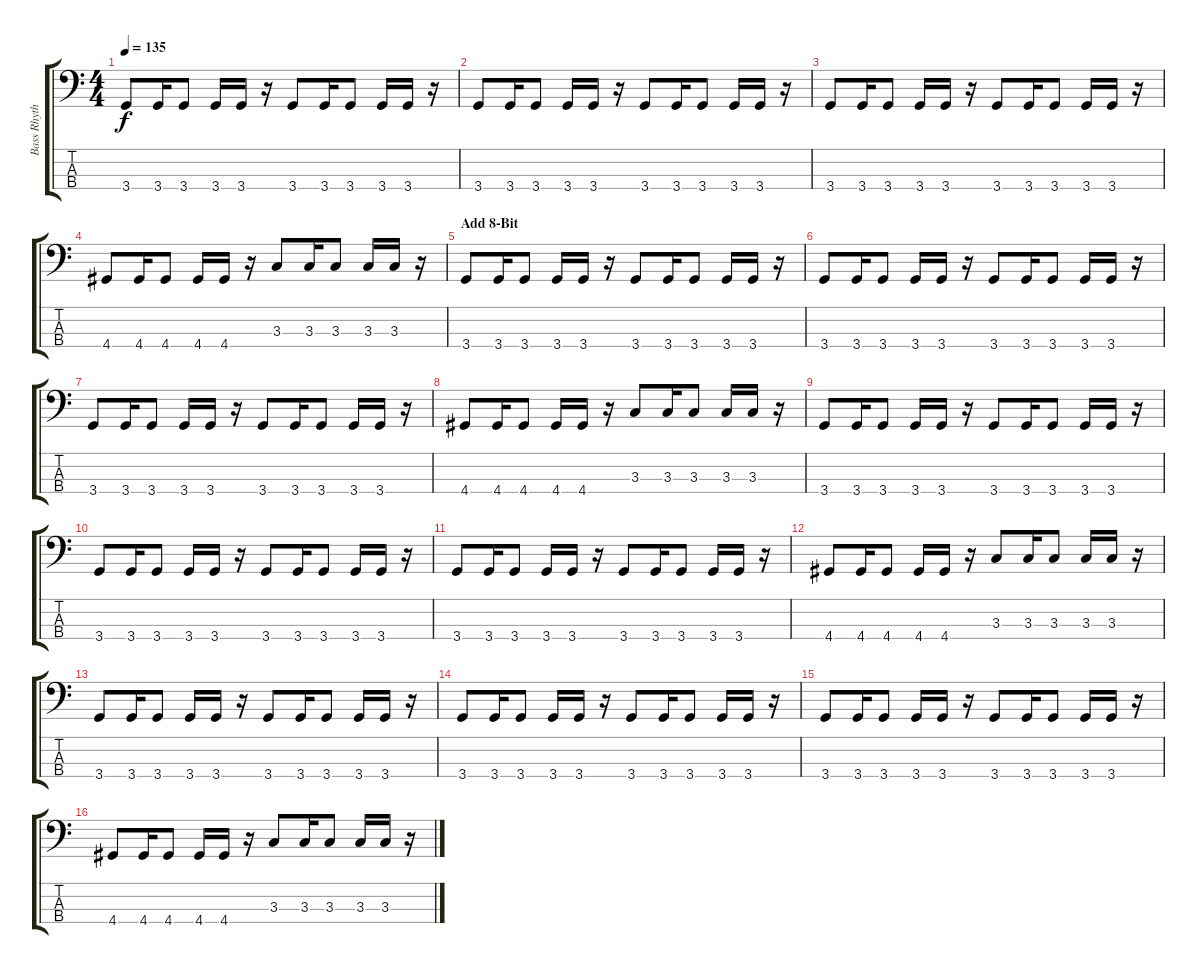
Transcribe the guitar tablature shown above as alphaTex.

\track ("Bass Rhythm" "Bass Rhyth") {instrument synthbass1}
\staff {score tabs}
\tuning (G2 D2 A1 E1) {hide}
\ts (4 4)
\tempo 135
\clef f4
\ks c
3.4.8{dy f} 3.4.16 3.4.8 3.4.16 3.4.16 r.16 3.4.8 3.4.16 3.4.8 3.4.16 3.4.16 r.16 |
3.4.8 3.4.16 3.4.8 3.4.16 3.4.16 r.16 3.4.8 3.4.16 3.4.8 3.4.16 3.4.16 r.16 |
3.4.8 3.4.16 3.4.8 3.4.16 3.4.16 r.16 3.4.8 3.4.16 3.4.8 3.4.16 3.4.16 r.16 |
4.4.8 4.4.16 4.4.8 4.4.16 4.4.16 r.16 3.3.8 3.3.16 3.3.8 3.3.16 3.3.16 r.16 |
\section ("" "Add 8-Bit")
3.4.8 3.4.16 3.4.8 3.4.16 3.4.16 r.16 3.4.8 3.4.16 3.4.8 3.4.16 3.4.16 r.16 |
3.4.8 3.4.16 3.4.8 3.4.16 3.4.16 r.16 3.4.8 3.4.16 3.4.8 3.4.16 3.4.16 r.16 |
3.4.8 3.4.16 3.4.8 3.4.16 3.4.16 r.16 3.4.8 3.4.16 3.4.8 3.4.16 3.4.16 r.16 |
4.4.8 4.4.16 4.4.8 4.4.16 4.4.16 r.16 3.3.8 3.3.16 3.3.8 3.3.16 3.3.16 r.16 |
3.4.8 3.4.16 3.4.8 3.4.16 3.4.16 r.16 3.4.8 3.4.16 3.4.8 3.4.16 3.4.16 r.16 |
3.4.8 3.4.16 3.4.8 3.4.16 3.4.16 r.16 3.4.8 3.4.16 3.4.8 3.4.16 3.4.16 r.16 |
3.4.8 3.4.16 3.4.8 3.4.16 3.4.16 r.16 3.4.8 3.4.16 3.4.8 3.4.16 3.4.16 r.16 |
4.4.8 4.4.16 4.4.8 4.4.16 4.4.16 r.16 3.3.8 3.3.16 3.3.8 3.3.16 3.3.16 r.16 |
3.4.8 3.4.16 3.4.8 3.4.16 3.4.16 r.16 3.4.8 3.4.16 3.4.8 3.4.16 3.4.16 r.16 |
3.4.8 3.4.16 3.4.8 3.4.16 3.4.16 r.16 3.4.8 3.4.16 3.4.8 3.4.16 3.4.16 r.16 |
3.4.8 3.4.16 3.4.8 3.4.16 3.4.16 r.16 3.4.8 3.4.16 3.4.8 3.4.16 3.4.16 r.16 |
4.4.8 4.4.16 4.4.8 4.4.16 4.4.16 r.16 3.3.8 3.3.16 3.3.8 3.3.16 3.3.16 r.16
